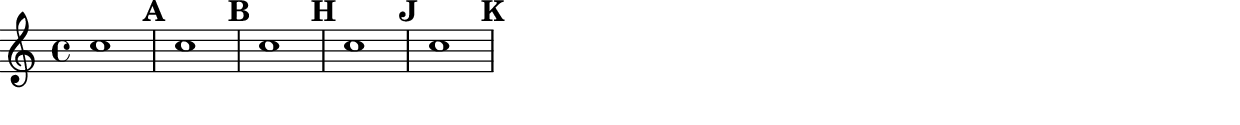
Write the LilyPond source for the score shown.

%% Generated by lilypond-book
%% Options: [exampleindent=10.16\mm,fragment,indent=0\mm,line-width=160\mm,paper-height=845.047\pt,paper-width=597.508\pt,papersize='(cons (* 597.508 pt) (* 845.047 pt)),quote,relative=2]
\include "lilypond-book-preamble.ly"


% ****************************************************************
% Start cut-&-pastable-section
% ****************************************************************

#(ly:set-option 'eps-box-padding 3.000000)



\paper {
  #(set-paper-size '(cons (* 597.508 pt) (* 845.047 pt)))
  indent = 0\mm
  line-width = 160\mm
  % offset the left padding, also add 1mm as lilypond creates cropped
  % images with a little space on the right
  line-width = #(- line-width (* mm  3.000000) (* mm 1))
  line-width = 160\mm - 2.0 * 10.16\mm
  % offset the left padding, also add 1mm as lilypond creates cropped
  % images with a little space on the right
  line-width = #(- line-width (* mm  3.000000) (* mm 1))
}

\layout {
  
}


\relative c''
{


% ****************************************************************
% ly snippet contents follows:
% ****************************************************************
\sourcefileline 3134
c1 \mark \default
c1 \mark \default
c1 \mark #8
c1 \mark \default
c1 \mark \default


% ****************************************************************
% end ly snippet
% ****************************************************************
}
